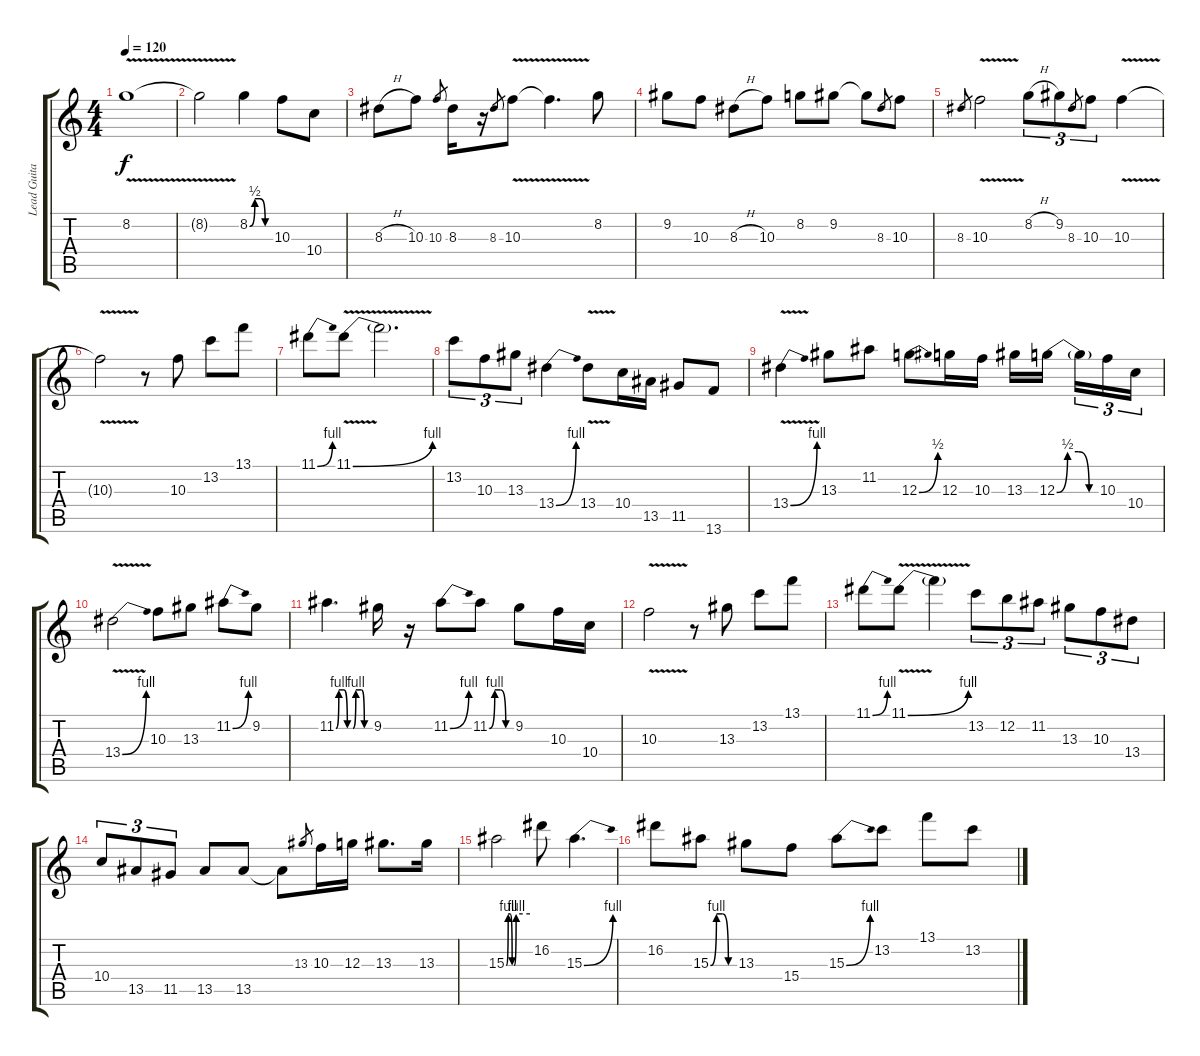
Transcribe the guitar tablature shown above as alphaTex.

\track ("Lead Guitar" "Lead Guita") {instrument electricguitarclean}
\staff {score tabs}
\tuning (E4 B3 G3 D3 A2 E2) {hide}
\ts (4 4)
\tempo 120
\clef g2
\ks c
8.2{v}.1{dy f} |
8.2{t}.2 8.2{be (custom 0 0 15 2 30 2 45 0 60 0)}.4 10.3.8 10.4.8 |
8.3{h}.8 10.3.8 10.3.8{gr} 8.3.16 r.16 8.3.8{gr} 10.3{v}.8 10.3{t}.4{d} 8.2.8 |
9.2.8 10.3.8 8.3{h}.8 10.3.8 8.2.8 9.2.8 9.2{t}.8 8.3.8{gr} 10.3.8 |
8.3.8{gr} 10.3{v}.2 8.2{h}.8{tu (3 2)} 9.2.8{tu (3 2)} 8.3.8{gr} 10.3.8{tu (3 2)} 10.3{v}.4 |
10.3{t}.2 r.8 10.3.8 13.2.8 13.1.8 |
11.1{be (bend 0 0 60 4)}.8 11.1{be (bend 0 0 60 4) v}.8 11.1{t}.2{d} |
13.2.8{tu (3 2)} 10.3.8{tu (3 2)} 13.3.8{tu (3 2)} 13.4{be (bend 0 0 60 4)}.4 13.4{v}.8 10.4.16 13.5.16 11.5.8 13.6.8 |
13.4{be (bend 0 0 60 4) v}.4 13.3.8 11.2.8 12.3{be (bend 0 0 60 2)}.8 12.3.16 10.3.16 13.3.16 12.3{be (custom 0 0 15 2 30 2 45 0 60 0)}.16{beam splitsecondary} 12.3{t}.16{tu (3 2)} 10.3.16{tu (3 2)} 10.4.16{tu (3 2)} |
13.4{be (bend 0 0 60 4) v}.2 10.3.8 13.3.8 11.2{be (bend 0 0 60 4)}.8 9.2.8 |
11.2{be (custom 0 0 5 4 14 4 20 0 30 0 35 4 45 4 50 0 60 0)}.4{d} 9.2.16 r.16 11.2{be (bend 0 0 60 4)}.8 11.2{be (custom 0 0 15 4 30 4 45 0 60 0)}.8 9.2.8 10.3.16 10.4.16 |
10.3{v}.2 r.8 13.3.8 13.2.8 13.1.8 |
11.1{be (bend 0 0 60 4)}.8 11.1{be (bend 0 0 60 4) v}.8 11.1{t}.4 13.2.8{tu (3 2)} 12.2.8{tu (3 2)} 11.2.8{tu (3 2)} 13.3.8{tu (3 2)} 10.3.8{tu (3 2)} 13.4.8{tu (3 2)} |
10.4.8{tu (3 2)} 13.5.8{tu (3 2)} 11.5.8{tu (3 2)} 13.5.8 13.5.8 13.5{t}.8 13.3.8{gr} 10.3.16 12.3.16 13.3.8{d} 13.3.16 |
15.3{be (custom 0 0 5 4 10 4 15 0 20 0 25 4 60 4)}.2{instrument distortionguitar} 16.2.8 15.3{be (bend 0 0 60 4)}.4{d} |
16.2.8 15.3{be (custom 0 0 15 4 30 4 45 0 60 0)}.8 13.3.8 15.4.8 15.3{be (bend 0 0 60 4)}.8 13.2.8 13.1.8 13.2.8
